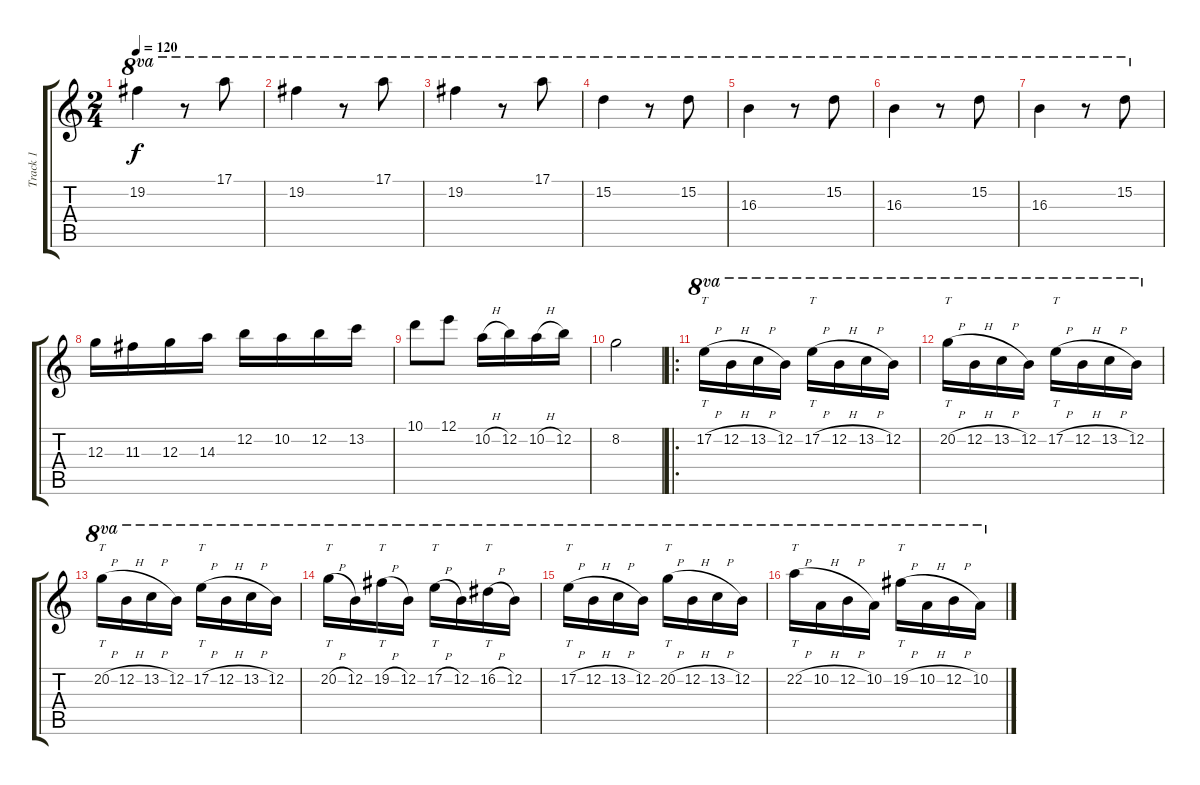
\track ("Track 1" "Track 1") {instrument electricguitarjazz}
\staff {score tabs}
\tuning (E4 B3 G3 D3 A2 E2) {hide}
\ts (2 4)
\tempo 120
\clef g2
\ks c
19.2.4{ot 8va dy f} r.8{ot 8va} 17.1.8{ot 8va} |
19.2.4{ot 8va} r.8{ot 8va} 17.1.8{ot 8va} |
19.2.4{ot 8va} r.8{ot 8va} 17.1.8{ot 8va} |
15.2.4{ot 8va} r.8{ot 8va} 15.2.8{ot 8va} |
16.3.4{ot 8va} r.8{ot 8va} 15.2.8{ot 8va} |
16.3.4{ot 8va} r.8{ot 8va} 15.2.8{ot 8va} |
16.3.4{ot 8va} r.8{ot 8va} 15.2.8{ot 8va} |
12.3.16 11.3.16 12.3.16 14.3.16 12.2.16 10.2.16 12.2.16 13.2.16 |
10.1.8 12.1.8 10.2{h}.16 12.2.16 10.2{h}.16 12.2.16 |
8.2.2 |
\ro
17.2{h}.16{tt ot 8va} 12.2{h}.16{ot 8va} 13.2{h}.16{ot 8va} 12.2.16{ot 8va} 17.2{h}.16{tt ot 8va} 12.2{h}.16{ot 8va} 13.2{h}.16{ot 8va} 12.2.16{ot 8va} |
20.2{h}.16{tt ot 8va} 12.2{h}.16{ot 8va} 13.2{h}.16{ot 8va} 12.2.16{ot 8va} 17.2{h}.16{tt ot 8va} 12.2{h}.16{ot 8va} 13.2{h}.16{ot 8va} 12.2.16{ot 8va} |
20.2{h}.16{tt ot 8va} 12.2{h}.16{ot 8va} 13.2{h}.16{ot 8va} 12.2.16{ot 8va} 17.2{h}.16{tt ot 8va} 12.2{h}.16{ot 8va} 13.2{h}.16{ot 8va} 12.2.16{ot 8va} |
20.2{h}.16{tt ot 8va} 12.2.16{ot 8va} 19.2{h}.16{tt ot 8va} 12.2.16{ot 8va} 17.2{h}.16{tt ot 8va} 12.2.16{ot 8va} 16.2{h}.16{tt ot 8va} 12.2.16{ot 8va} |
17.2{h}.16{tt ot 8va} 12.2{h}.16{ot 8va} 13.2{h}.16{ot 8va} 12.2.16{ot 8va} 20.2{h}.16{tt ot 8va} 12.2{h}.16{ot 8va} 13.2{h}.16{ot 8va} 12.2.16{ot 8va} |
22.2{h}.16{tt ot 8va} 10.2{h}.16{ot 8va} 12.2{h}.16{ot 8va} 10.2.16{ot 8va} 19.2{h}.16{tt ot 8va} 10.2{h}.16{ot 8va} 12.2{h}.16{ot 8va} 10.2.16{ot 8va}
